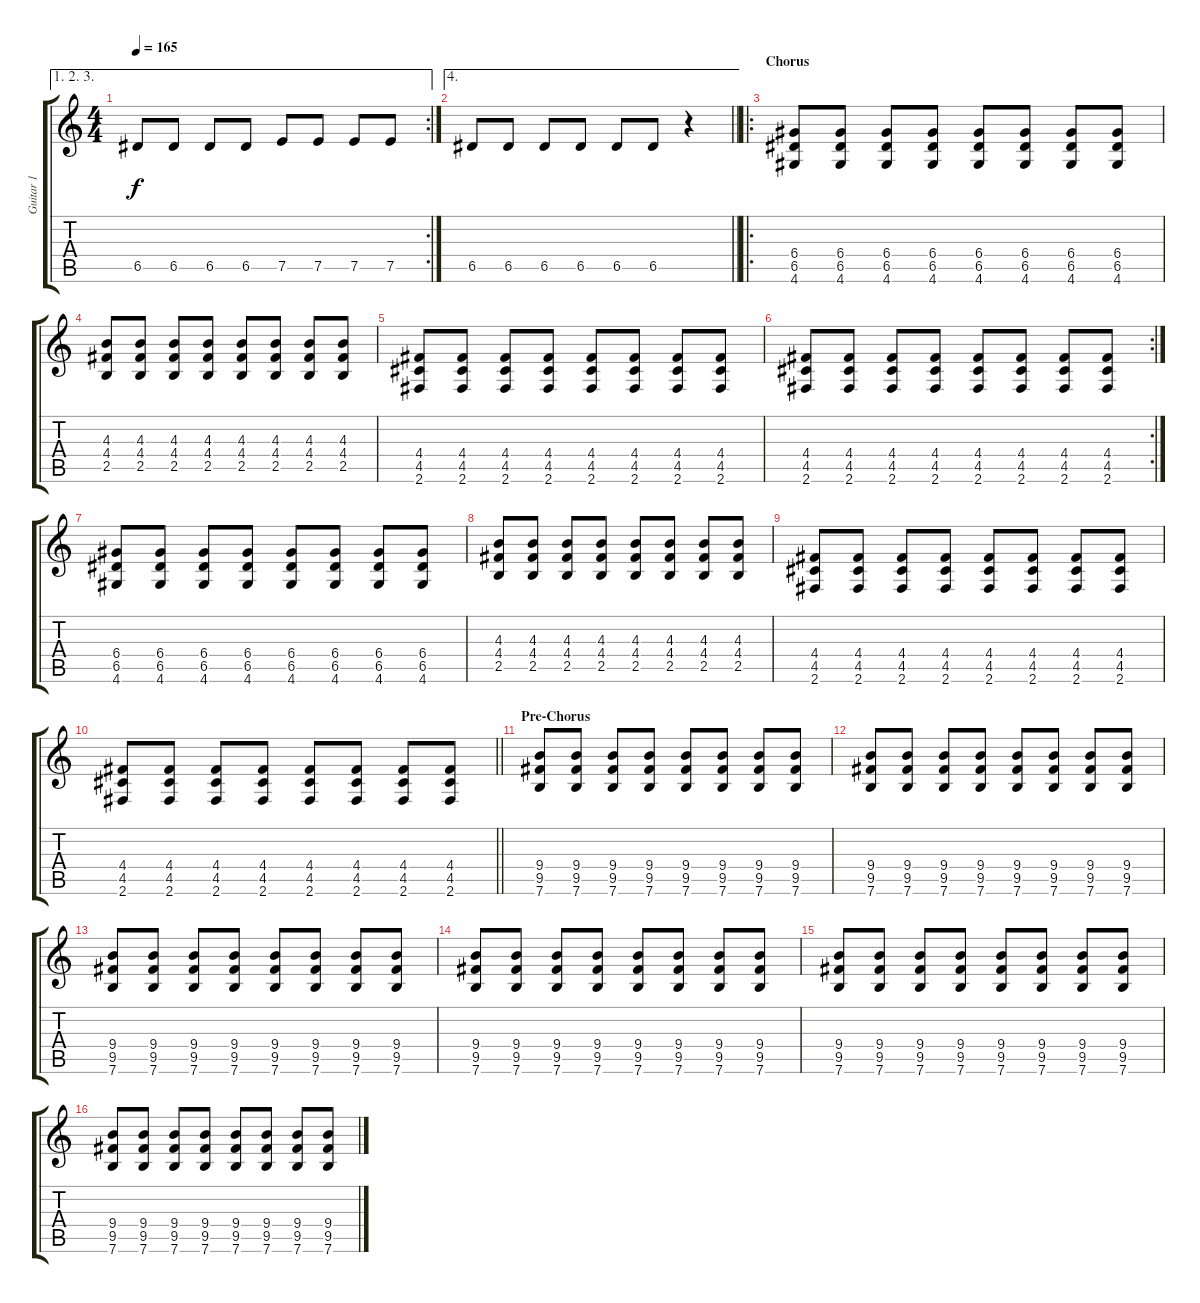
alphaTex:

\track ("Guitar 1" "Guitar 1") {instrument acousticguitarsteel}
\staff {score tabs}
\tuning (E4 B3 G3 D3 A2 E2) {hide}
\ae (1 2 3)
\rc 2
\ts (4 4)
\tempo 165
\clef g2
\ks c
6.5.8{dy f} 6.5.8 6.5.8 6.5.8 7.5.8 7.5.8 7.5.8 7.5.8 |
\ae 4
\barLineRight lightlight
6.5.8 6.5.8 6.5.8 6.5.8 6.5.8 6.5.8 r.4 |
\ro
\section ("" "Chorus")
(6.4 6.5 4.6).8 (6.4 6.5 4.6).8 (6.4 6.5 4.6).8 (6.4 6.5 4.6).8 (6.4 6.5 4.6).8 (6.4 6.5 4.6).8 (6.4 6.5 4.6).8 (6.4 6.5 4.6).8 |
(4.3 4.4 2.5).8 (4.3 4.4 2.5).8 (4.3 4.4 2.5).8 (4.3 4.4 2.5).8 (4.3 4.4 2.5).8 (4.3 4.4 2.5).8 (4.3 4.4 2.5).8 (4.3 4.4 2.5).8 |
(4.4 4.5 2.6).8 (4.4 4.5 2.6).8 (4.4 4.5 2.6).8 (4.4 4.5 2.6).8 (4.4 4.5 2.6).8 (4.4 4.5 2.6).8 (4.4 4.5 2.6).8 (4.4 4.5 2.6).8 |
\rc 2
(4.4 4.5 2.6).8 (4.4 4.5 2.6).8 (4.4 4.5 2.6).8 (4.4 4.5 2.6).8 (4.4 4.5 2.6).8 (4.4 4.5 2.6).8 (4.4 4.5 2.6).8 (4.4 4.5 2.6).8 |
(6.4 6.5 4.6).8 (6.4 6.5 4.6).8 (6.4 6.5 4.6).8 (6.4 6.5 4.6).8 (6.4 6.5 4.6).8 (6.4 6.5 4.6).8 (6.4 6.5 4.6).8 (6.4 6.5 4.6).8 |
(4.3 4.4 2.5).8 (4.3 4.4 2.5).8 (4.3 4.4 2.5).8 (4.3 4.4 2.5).8 (4.3 4.4 2.5).8 (4.3 4.4 2.5).8 (4.3 4.4 2.5).8 (4.3 4.4 2.5).8 |
(4.4 4.5 2.6).8 (4.4 4.5 2.6).8 (4.4 4.5 2.6).8 (4.4 4.5 2.6).8 (4.4 4.5 2.6).8 (4.4 4.5 2.6).8 (4.4 4.5 2.6).8 (4.4 4.5 2.6).8 |
\barLineRight lightlight
(4.4 4.5 2.6).8 (4.4 4.5 2.6).8 (4.4 4.5 2.6).8 (4.4 4.5 2.6).8 (4.4 4.5 2.6).8 (4.4 4.5 2.6).8 (4.4 4.5 2.6).8 (4.4 4.5 2.6).8 |
\section ("" "Pre-Chorus")
(9.4 9.5 7.6).8{instrument distortionguitar} (9.4 9.5 7.6).8 (9.4 9.5 7.6).8 (9.4 9.5 7.6).8 (9.4 9.5 7.6).8 (9.4 9.5 7.6).8 (9.4 9.5 7.6).8 (9.4 9.5 7.6).8 |
(9.4 9.5 7.6).8 (9.4 9.5 7.6).8 (9.4 9.5 7.6).8 (9.4 9.5 7.6).8 (9.4 9.5 7.6).8 (9.4 9.5 7.6).8 (9.4 9.5 7.6).8 (9.4 9.5 7.6).8 |
(9.4 9.5 7.6).8 (9.4 9.5 7.6).8 (9.4 9.5 7.6).8 (9.4 9.5 7.6).8 (9.4 9.5 7.6).8 (9.4 9.5 7.6).8 (9.4 9.5 7.6).8 (9.4 9.5 7.6).8 |
(9.4 9.5 7.6).8 (9.4 9.5 7.6).8 (9.4 9.5 7.6).8 (9.4 9.5 7.6).8 (9.4 9.5 7.6).8 (9.4 9.5 7.6).8 (9.4 9.5 7.6).8 (9.4 9.5 7.6).8 |
(9.4 9.5 7.6).8 (9.4 9.5 7.6).8 (9.4 9.5 7.6).8 (9.4 9.5 7.6).8 (9.4 9.5 7.6).8 (9.4 9.5 7.6).8 (9.4 9.5 7.6).8 (9.4 9.5 7.6).8 |
(9.4 9.5 7.6).8 (9.4 9.5 7.6).8 (9.4 9.5 7.6).8 (9.4 9.5 7.6).8 (9.4 9.5 7.6).8 (9.4 9.5 7.6).8 (9.4 9.5 7.6).8 (9.4 9.5 7.6).8
